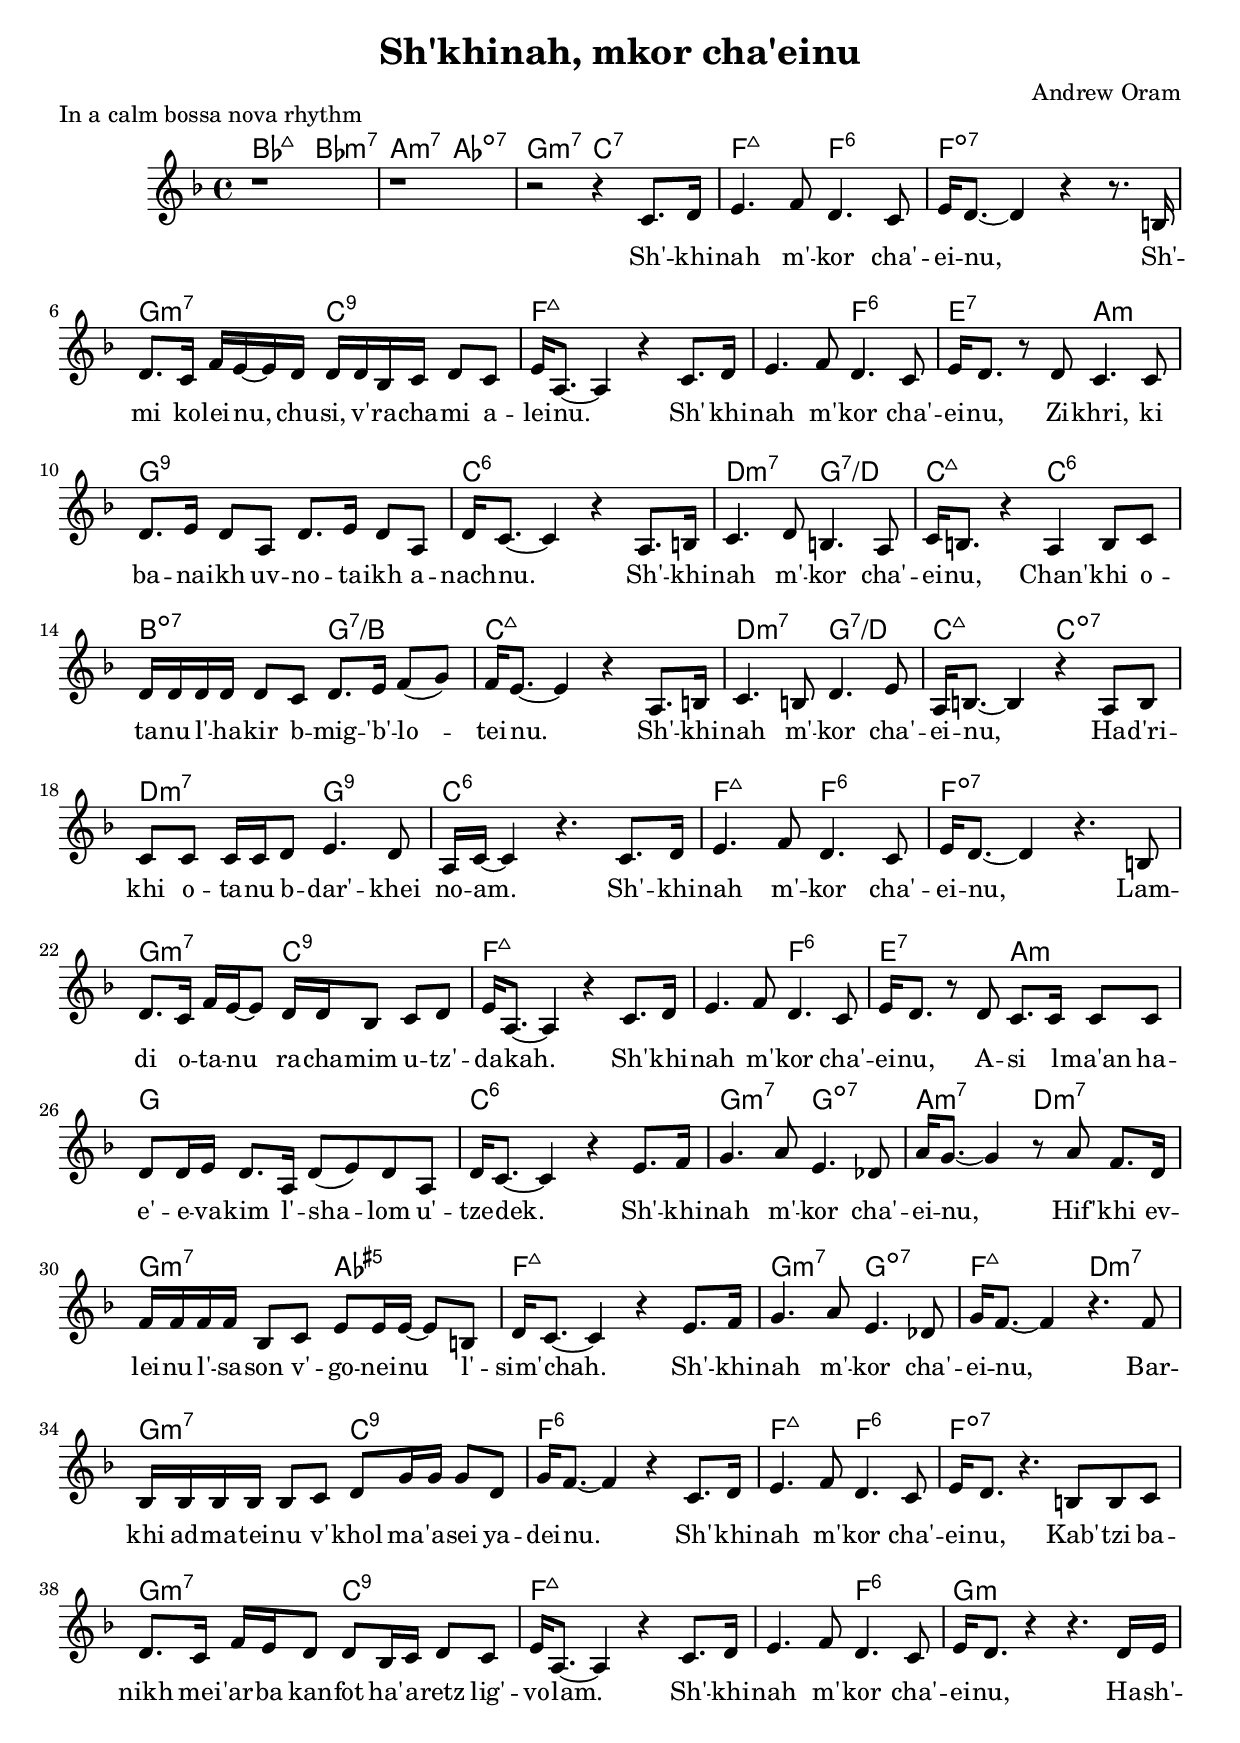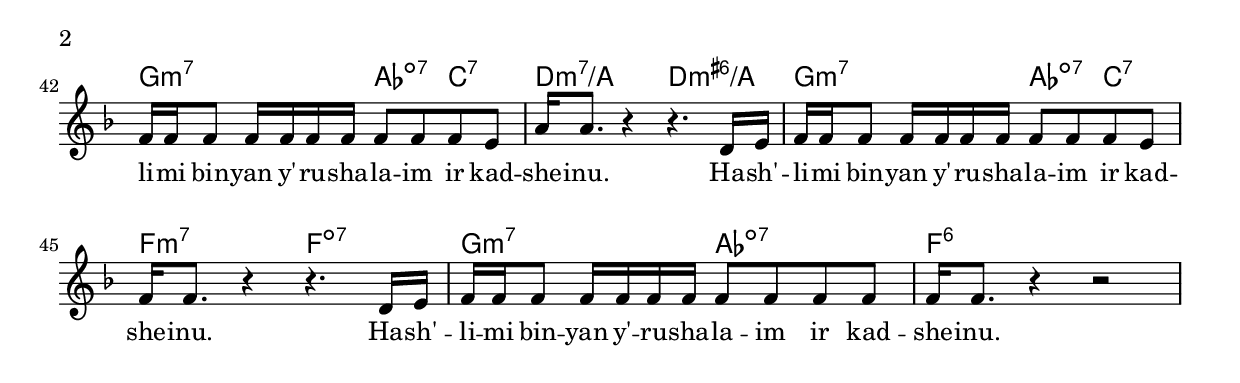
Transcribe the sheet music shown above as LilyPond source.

\header {
  title = "Sh'khinah, mkor cha'einu"
  composer = "Andrew Oram"
}

melody = \relative c' {
  \clef treble
  \key a \major
  \time 4/4

  r1 r1 r2 r4
  e8. fis16 gis4. a8 fis4. e8 gis16 fis8.~ fis4 r4 r8.
  dis16 fis8. e16 a gis~ gis fis16 fis fis d e fis8 e gis16 cis,8.~ cis4 r4
  e8. fis16 gis4. a8 fis4. e8 gis16 fis8. r8
  fis8 e4. e8 fis8. gis16 fis8 cis fis8. gis16 fis8 cis fis16 e8.~ e4 r4
  cis8. dis16 e4. fis8 dis4. cis8 e16 dis8. r4
  cis4 dis8 e8 fis16 fis fis fis fis8 e fis8. gis16 a8( b8) a16 gis8.~ gis4 r4
  cis,8. dis16 e4. dis8 fis4. gis8 cis,16 dis8.~ dis4 r4
  cis8 dis e e e16 e fis8 gis4. fis8 cis16 e16~ e4 r4.
  e8. fis16 gis4. a8 fis4. e8 gis16 fis8.~ fis4 r4.
  dis8 fis8. e16 a16 gis16~ gis8 fis16 fis d8 e fis gis16 cis,8.~ cis4 r4
  e8. fis16 gis4. a8 fis4. e8 gis16 fis8. r8
  fis8 e8. e16 e8 e fis8 fis16 gis16 fis8. cis16 fis8( gis) fis8 cis fis16 e8.~ e4 r4
  gis8. a16 b4. cis8 gis4. f8 cis'16 b8.~ b4 r8
  cis8 a8. fis16 a16 a a a d,8 e gis8 gis16 gis16~ gis8 dis fis16 e8.~ e4 r4
  gis8. a16 b4. cis8 gis4. f8 b16 a8.~ a4 r4.
  a8 d,16 d d d d8 e fis b16 b b8 fis b16 a8.~ a4 r4
  e8. fis16 gis4. a8 fis4. e8 gis16 fis8. r4.
  dis8 dis e fis8. e16 a gis fis8 fis d16 e fis8 e gis16 cis,8.~ cis4 r4
  e8. fis16 gis4. a8 fis4. e8 gis16 fis8. r4 r4.
  fis16 gis a a a8 a16 a a a a8 a a gis cis16 cis8. r4 r4.
  fis,16 gis a a a8 a16 a a a a8 a a gis a16 a8. r4 r4.
  fis16 gis a a a8 a16 a a a a8 a a a a16 a8. r4 r2
}

text = \lyricmode {
  Sh' -- khi -- nah m' -- kor cha' -- ei -- nu,
  Sh' -- mi ko -- lei -- nu, chu -- si, v' -- ra -- cha -- mi a -- lei -- nu.
  Sh' -- khi -- nah m' -- kor cha' -- ei -- nu,
  Zi -- khri, ki ba -- na -- ikh uv -- no -- ta -- ikh a -- nach -- nu.
  Sh' -- khi -- nah m' -- kor cha' -- ei -- nu,
  Chan' -- khi o -- ta -- nu l' -- ha -- kir b -- mig -- 'b' -- lo -- tei -- nu.
  Sh' -- khi -- nah m' -- kor cha' -- ei -- nu,
  Ha -- d'ri -- khi o -- ta -- nu b -- dar' -- khei no -- am.
  Sh' -- khi -- nah m' -- kor cha' -- ei -- nu,
  Lam -- di o -- ta -- nu ra -- cha -- mim u -- tz' -- da -- kah.
  Sh' -- khi -- nah m' -- kor cha' -- ei -- nu,
  A -- si l -- ma'an ha -- e' -- e -- va -- kim l' -- sha -- lom u' --  tze -- dek.
  Sh' -- khi -- nah m' -- kor cha' -- ei -- nu,
  Hif' -- khi ev -- lei -- nu l' -- sa -- son v' -- go -- nei -- nu l' -- sim' -- chah.
  Sh' -- khi -- nah m' -- kor cha' -- ei -- nu,
  Bar -- khi ad -- ma -- tei -- nu v' -- khol ma -- 'a -- sei ya -- dei -- nu.
  Sh' -- khi -- nah m' -- kor cha' -- ei -- nu,
  Kab' -- tzi ba -- nikh mei -- 'ar -- ba kan -- fot ha' -- a -- retz lig' -- vo -- lam.
  Sh' -- khi -- nah m' -- kor cha' -- ei -- nu,
  Ha -- sh' -- li -- mi bin -- yan y' -- ru -- sha -- la -- im ir kad --  she -- inu.
  Ha -- sh' -- li -- mi bin -- yan y' -- ru -- sha -- la -- im ir kad --  she -- inu.
  Ha -- sh' -- li -- mi bin -- yan y' -- ru -- sha -- la -- im ir kad --  she -- inu.
}

harmonies = \chordmode {
     d2:maj7 d:min3.7 cis:min3.7 c:dim7 b:3-.7 e:7
     a2:maj7 a:6 a1:dim7 b2:min3.7 e2:9 a1:maj7
     a2:maj7 a:6 gis:7 cis:min b1:9 e:6
     fis2:min3.7 b:7/fis e:maj7 e:6 dis:dim7 b:7/dis e1:maj7
     fis2:min3.7 b:7/fis e:maj7 e:dim7 fis:min7 b:9 e1:6
     a2:maj7 a:6 a1:dim7 b2:min3.7 e2:9 a1:maj7
     a2:maj7 a:6 gis:7 cis:min b1: e:6
     b2:min3.7 b:dim7 cis:min3.7 fis:min3.7 b:min3.7 c:aug5 a1:maj7
     b2:min3.7 b:dim7 a:maj7 fis:min3.7 b:min3.7 e:9 a1:6
     a2:maj7 a:6 a1:dim7 b2:min3.7 e2:9 a1:maj7
     a2:maj7 a:6 b1:min b2:min3.7 c4:dim7 e:7 fis2:min3.7/cis fis:min3.6+/cis
     b2:min3.7 c4:dim7 e:7 a2:min3.7 a:dim7
     b2:min3.7 c:dim7 a1:6
}

\score {
  <<
    \new ChordNames {
      \set chordChanges = ##t
  \transpose a f \harmonies
    }
    \new Voice = "one" { \transpose a f \melody
                         \set melismaBusyProperties = #'() }
    \new Lyrics \lyricsto "one" \text
  >>
  \layout { }
  \header {
  piece = "In a calm bossa nova rhythm"
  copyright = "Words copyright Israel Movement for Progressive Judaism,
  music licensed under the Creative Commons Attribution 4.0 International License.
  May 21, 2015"
  }
}

\version "2.18.2"
